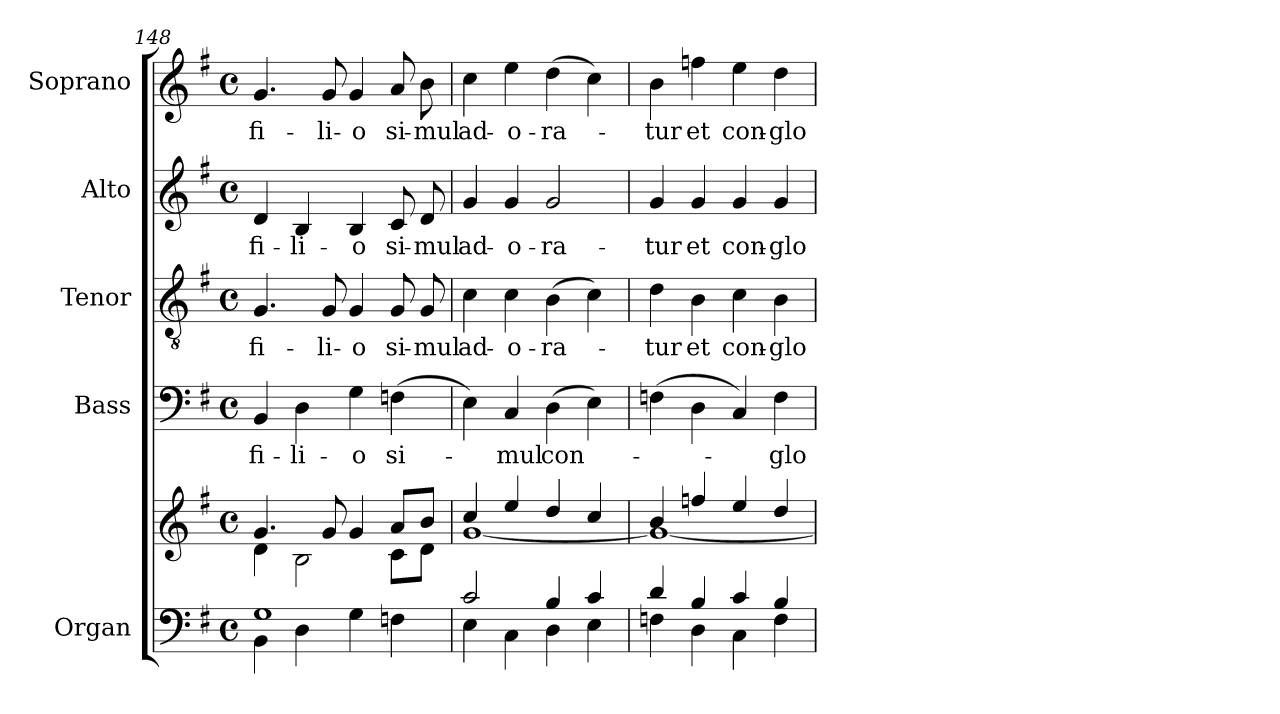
**kern	**kern	**kern	**text	**kern	**text	**kern	**text	**kern	**text
*part5	*part5	*part4	*part4	*part3	*part3	*part2	*part2	*part1	*part1
*staff6	*staff5	*staff4	*staff4	*staff3	*staff3	*staff2	*staff2	*staff1	*staff1
*I"Organ	*	*I"Bass	*	*I"Tenor	*	*I"Alto	*	*I"Soprano	*
*I'Org.	*	*I'B.	*	*I'T.	*	*I'A.	*	*I'S.	*
!!LO:LB:g=z
*clefF4	*clefG2	*clefF4	*	*clefGv2	*	*clefG2	*	*clefG2	*
*k[f#]	*k[f#]	*k[f#]	*	*k[f#]	*	*k[f#]	*	*k[f#]	*
*G:	*G:	*G:	*	*G:	*	*G:	*	*G:	*
*M4/4	*M4/4	*M4/4	*	*M4/4	*	*M4/4	*	*M4/4	*
*met(c)	*met(c)	*met(c)	*	*met(c)	*	*met(c)	*	*met(c)	*
=148	=148	=148	=148	=148	=148	=148	=148	=148	=148
*^	*^	*	*	*	*	*	*	*	*
!	!	!	!	!	!LO:LY:b	!	!LO:LY:b	!	!LO:LY:b	!	!LO:LY:b
1G	4BB\	4.g/	4d\	4BB/	fi-	4.G/	fi-	4d/	fi-	4.g/	fi-
!	!	!	!	!	!LO:LY:b	!	!	!	!LO:LY:b	!	!
.	4D\	.	2B\	4D\	-li-	.	.	4B/	-li-	.	.
!	!	!	!	!	!	!	!LO:LY:b	!	!	!	!LO:LY:b
.	.	8g/	.	.	.	8G/	-li-	.	.	8g/	-li-
!	!	!	!	!	!LO:LY:b	!	!LO:LY:b	!	!LO:LY:b	!	!LO:LY:b
.	4G\	4g/	.	4G\	-o	4G/	-o	4B/	-o	4g/	-o
!	!	!	!	!	!LO:LY:b	!	!LO:LY:b	!	!LO:LY:b	!	!LO:LY:b
.	4Fn\	8a/L	8c\L	(>4Fn\	si-	8G/	si-	8c/	si-	8a/	si-
!	!	!	!	!	!	!	!LO:LY:b	!	!LO:LY:b	!	!LO:LY:b
.	.	8b/J	8d\J	.	.	8G/	-mul	8d/	-mul	8b\	-mul
=149	=149	=149	=149	=149	=149	=149	=149	=149	=149	=149	=149
!	!	!	!	!	!	!	!LO:LY:b	!	!LO:LY:b	!	!LO:LY:b
2c/	4E\	4cc/	[1g	4E\)	.	4c\	ad-	4g/	ad-	4cc\	ad-
!	!	!	!	!	!LO:LY:b	!	!LO:LY:b	!	!LO:LY:b	!	!LO:LY:b
.	4C\	4ee/	.	4C/	-mul	4c\	-o-	4g/	-o-	4ee\	-o-
!	!	!	!	!	!LO:LY:b	!	!LO:LY:b	!	!LO:LY:b	!	!LO:LY:b
4B/	4D\	4dd/	.	(>4D\	con-	(>4B\	-ra-	2g/	-ra-	(>4dd\	-ra-
4c/	4E\	4cc/	.	4E\)	.	4c\)	.	.	.	4cc\)	.
=150	=150	=150	=150	=150	=150	=150	=150	=150	=150	=150	=150
!	!	!	!	!	!	!	!LO:LY:b	!	!LO:LY:b	!	!LO:LY:b
4d/	4Fn\	4b/	1g_	(>4Fn\	.	4d\	-tur	4g/	-tur	4b\	-tur
!	!	!	!	!	!	!	!LO:LY:b	!	!LO:LY:b	!	!LO:LY:b
4B/	4D\	4ffn/	.	4D\	.	4B\	et	4g/	et	4ffn\	et
!	!	!	!	!	!	!	!LO:LY:b	!	!LO:LY:b	!	!LO:LY:b
4c/	4C\	4ee/	.	4C/)	.	4c\	con-	4g/	con-	4ee\	con-
!	!	!	!	!	!LO:LY:b	!	!LO:LY:b	!	!LO:LY:b	!	!LO:LY:b
4B/	4F\	4dd/	.	4F\	-glo-	4B\	-glo-	4g/	-glo-	4dd\	-glo-
*v	*v	*	*	*	*	*	*	*	*	*	*
*	*v	*v	*	*	*	*	*	*	*	*
=	=	=	=	=	=	=	=	=	=
*-	*-	*-	*-	*-	*-	*-	*-	*-	*-
